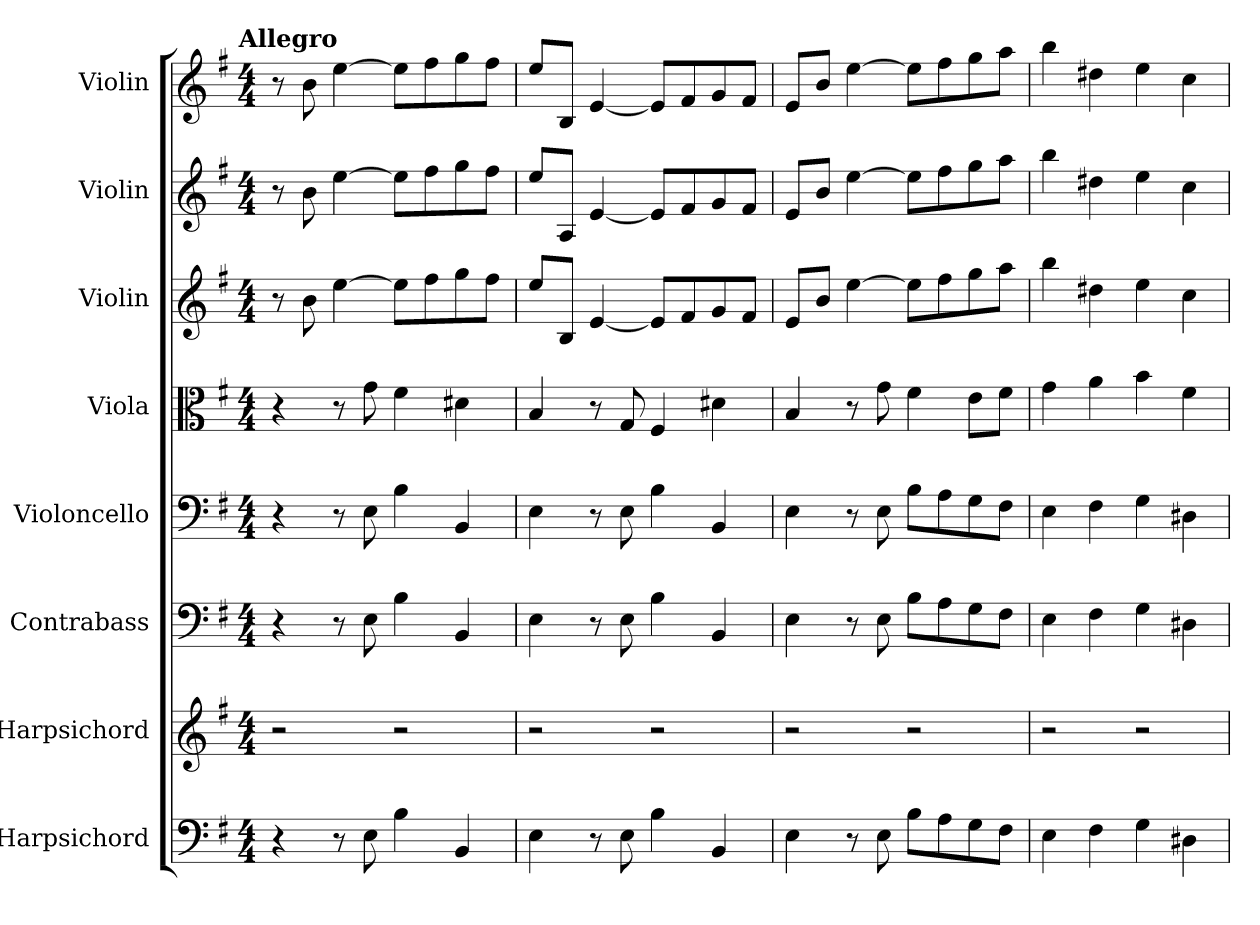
**kern	**kern	**kern	**kern	**kern	**kern	**kern	**kern
*part8	*part7	*part6	*part5	*part4	*part3	*part2	*part1
*staff8	*staff7	*staff6	*staff5	*staff4	*staff3	*staff2	*staff1
*I"Harpsichord	*I"Harpsichord	*I"Contrabass	*I"Violoncello	*I"Viola	*I"Violin	*I"Violin	*I"Violin
*I'Hpschd	*I'Hpschd	*I'Cb	*I'Vc	*I'Vla	*I'Vln	*I'Vln	*I'Vln
*clefF4	*clefG2	*clefF4	*clefF4	*clefC3	*clefG2	*clefG2	*clefG2
*k[f#]	*k[f#]	*k[f#]	*k[f#]	*k[f#]	*k[f#]	*k[f#]	*k[f#]
!!LO:TX:omd:t=Allegro
*M4/4	*M4/4	*M4/4	*M4/4	*M4/4	*M4/4	*M4/4	*M4/4
*MM120	*MM120	*MM120	*MM120	*MM120	*MM120	*MM120	*MM120
=1	=1	=1	=1	=1	=1	=1	=1
4r	2r	4r	4r	4r	8r	8r	8r
.	.	.	.	.	8b\	8b\	8b\
8r	.	8r	8r	8r	[4ee\	[4ee\	[4ee\
8E\	.	8E\	8E\	8g\	.	.	.
4B\	2r	4B\	4B\	4f#\	8ee\L]	8ee\L]	8ee\L]
.	.	.	.	.	8ff#\	8ff#\	8ff#\
4BB/	.	4BB/	4BB/	4d#X\	8gg\	8gg\	8gg\
.	.	.	.	.	8ff#\J	8ff#\J	8ff#\J
=2	=2	=2	=2	=2	=2	=2	=2
4E\	2r	4E\	4E\	4B/	8ee/L	8ee/L	8ee/L
.	.	.	.	.	8B/J	8A/J	8B/J
8r	.	8r	8r	8r	[4e/	[4e/	[4e/
8E\	.	8E\	8E\	8G/	.	.	.
4B\	2r	4B\	4B\	4F#/	8e/L]	8e/L]	8e/L]
.	.	.	.	.	8f#/	8f#/	8f#/
4BB/	.	4BB/	4BB/	4d#X\	8g/	8g/	8g/
.	.	.	.	.	8f#/J	8f#/J	8f#/J
=3	=3	=3	=3	=3	=3	=3	=3
4E\	2r	4E\	4E\	4B/	8e/L	8e/L	8e/L
.	.	.	.	.	8b/J	8b/J	8b/J
8r	.	8r	8r	8r	[4ee\	[4ee\	[4ee\
8E\	.	8E\	8E\	8g\	.	.	.
8B\L	2r	8B\L	8B\L	4f#\	8ee\L]	8ee\L]	8ee\L]
8A\	.	8A\	8A\	.	8ff#\	8ff#\	8ff#\
8G\	.	8G\	8G\	8e\L	8gg\	8gg\	8gg\
8F#\J	.	8F#\J	8F#\J	8f#\J	8aa\J	8aa\J	8aa\J
=4	=4	=4	=4	=4	=4	=4	=4
4E\	2r	4E\	4E\	4g\	4bb\	4bb\	4bb\
4F#\	.	4F#\	4F#\	4a\	4dd#X\	4dd#X\	4dd#X\
4G\	2r	4G\	4G\	4b\	4ee\	4ee\	4ee\
4D#X\	.	4D#X\	4D#X\	4f#\	4cc\	4cc\	4cc\
=	=	=	=	=	=	=	=
*-	*-	*-	*-	*-	*-	*-	*-
